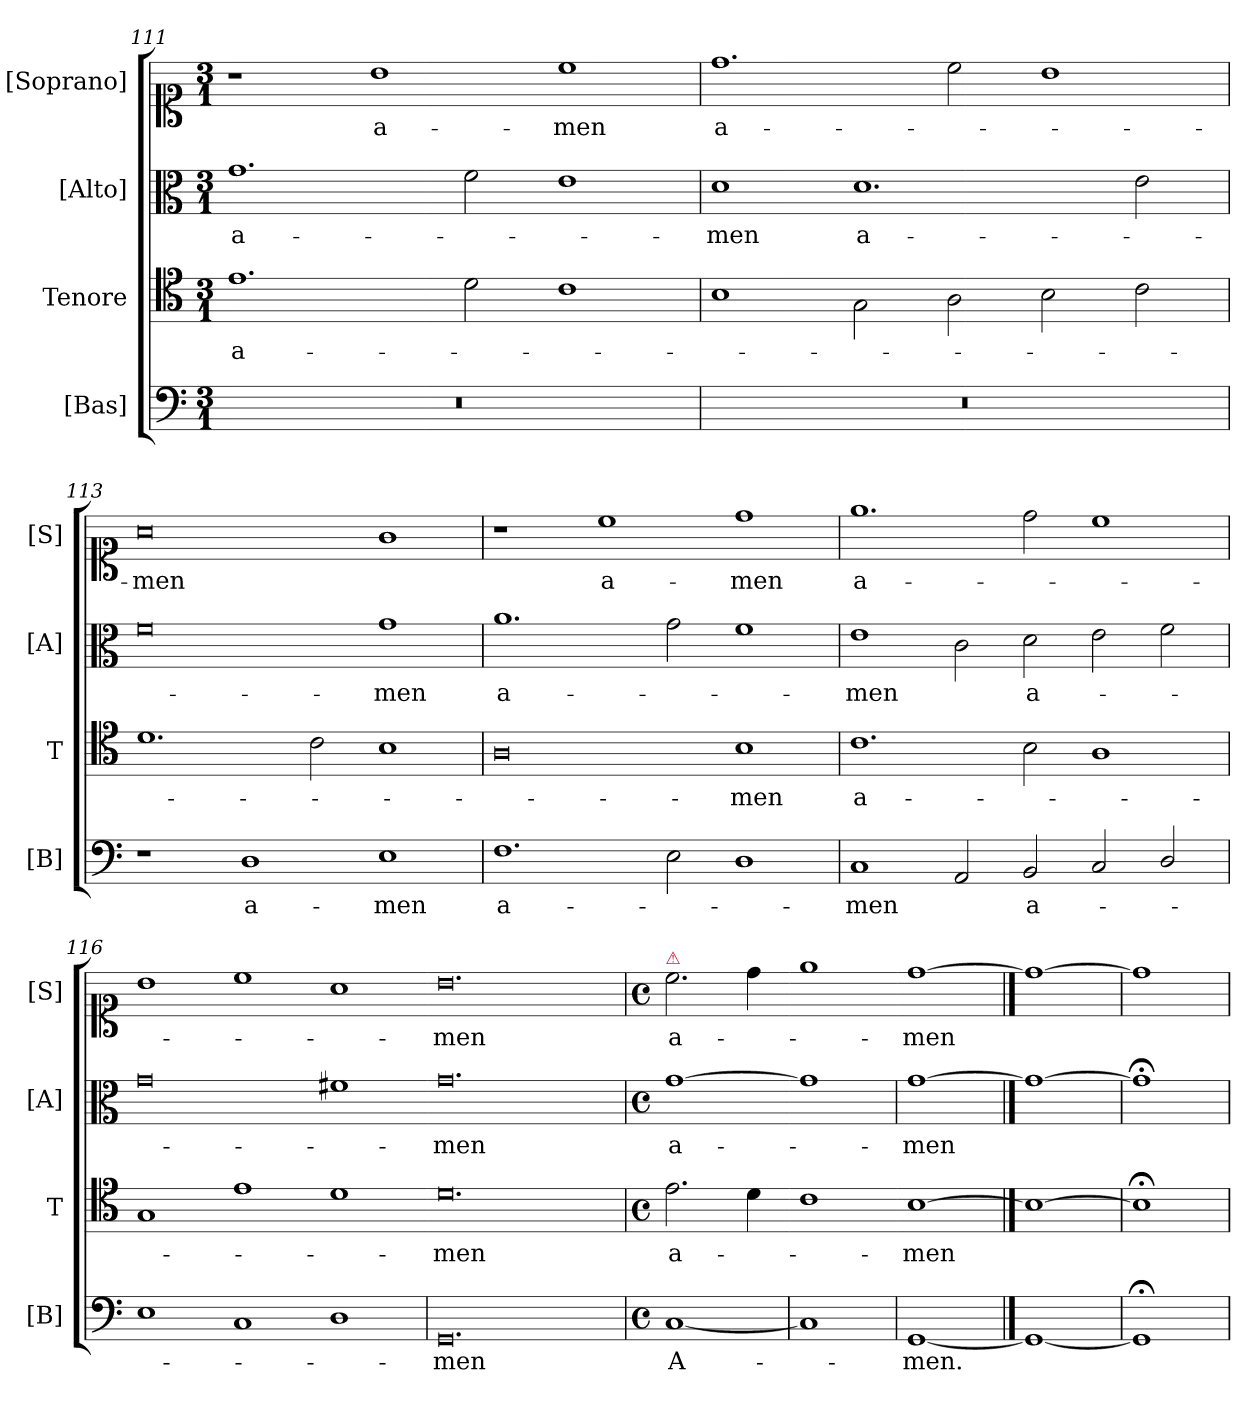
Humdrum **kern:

**kern	**text	**kern	**text	**kern	**text	**kern	**text
*part4	*part4	*part3	*part3	*part2	*part2	*part1	*part1
*staff4	*staff4	*staff3	*staff3	*staff2	*staff2	*staff1	*staff1
*I"[Bas]	*	*I"Tenore	*	*I"[Alto]	*	*I"[Soprano]	*
*I'[B]	*	*I'T	*	*I'[A]	*	*I'[S]	*
*clefF4	*	*clefC4	*	*clefC3	*	*clefC1	*
*k[]	*	*k[]	*	*k[]	*	*k[]	*
*G:mix	*	*G:mix	*	*G:mix	*	*G:mix	*
*M3/1	*	*M3/1	*	*M3/1	*	*M3/1	*
=111	=111	=111	=111	=111	=111	=111	=111
0.r	.	1.e	a-	1.g	a-	1r	.
.	.	.	.	.	.	1b	a-
.	.	2d\	.	2f\	.	.	.
.	.	1c	.	1e	.	1cc	-men
=112	=112	=112	=112	=112	=112	=112	=112
0.r	.	1B	.	1d	-men	1.dd	a-
!	!	!	!	!	!LO:LY:i	!	!
.	.	2G\	.	1.d	a-	.	.
.	.	2A\	.	.	.	2cc\	.
.	.	2B\	.	.	.	1b	.
.	.	2c\	.	2e\	.	.	.
=113	=113	=113	=113	=113	=113	=113	=113
1r	.	1.d	.	0f	.	0a	-men
1D	a-	.	.	.	.	.	.
.	.	2c\	.	.	.	.	.
!	!	!	!	!	!LO:LY:i	!	!
1E	-men	1B	.	1g	-men	1g	.
=114	=114	=114	=114	=114	=114	=114	=114
!	!	!	!	!	!LO:LY:i	!	!
1.F	a-	0A	.	1.a	a-	1r	.
!	!	!	!	!	!	!	!LO:LY:i
.	.	.	.	.	.	1cc	a-
2E\	.	.	.	2g\	.	.	.
!	!	!	!	!	!	!	!LO:LY:i
1D	.	1B	-men	1f	.	1dd	-men
=115	=115	=115	=115	=115	=115	=115	=115
!	!	!	!	!	!LO:LY:i	!	!LO:LY:i
1C	-men	1.c	a-	1e	-men	1.ee	a-
2AA/	.	.	.	2c\	.	.	.
!	!	!	!	!	!LO:LY:i	!	!
2BB/	a-	2B\	.	2d\	a-	2dd\	.
2C/	.	1A	.	2e\	.	1cc	.
2D/	.	.	.	2f\	.	.	.
=116	=116	=116	=116	=116	=116	=116	=116
1E	.	1G	.	0g	.	1b	.
1C	.	1e	.	.	.	1cc	.
1D	.	1d	.	1f#X	.	1a	.
=117	=117-	=117-	=117-	=117-	=117-	=117-	=117-
!	!	!	!	!	!LO:LY:i	!	!LO:LY:i
0.GG	-men	0.d	-men	0.g	-men	0.b	-men
=118	=118	=118	=118	=118	=118	=118	=118
*M2/2	*	*M2/2	*	*M2/2	*	*M2/2	*
*met(c)	*	*met(c)	*	*met(c)	*	*met(c)	*
!	!	!	!	!	!	!LO:TX:a:color=crimson:t=⚠	!
!	!	!	!LO:LY:i	!	!LO:LY:i	!	!LO:LY:i
[1C	A-	2.e\	a-	[1g	a-	2.cc\	a-
.	.	4d\	.	.	.	4dd\	.
=119	=119-	=119-	=119-	=119-	=119-	=119-	=119-
1C]	.	1c	.	1g]	.	1ee	.
=120	=120-	=120-	=120-	=120	=120-	=120-	=120-
!	!	!	!LO:LY:i	!	!LO:LY:i	!	!LO:LY:i
[1GG	-men.	[1B	-men	[1g	-men	[1dd	-men
==121	==121	==121	==121	==121	==121	==121	==121
1GG_	.	1B_	.	1g_	.	1dd_	.
=122	=122	=122	=122	=122	=122	=122	=122
1GG;<]	.	1B;<]	.	1g;]	.	1dd]	.
=	=	=	=	=	=	=	=
*-	*-	*-	*-	*-	*-	*-	*-
